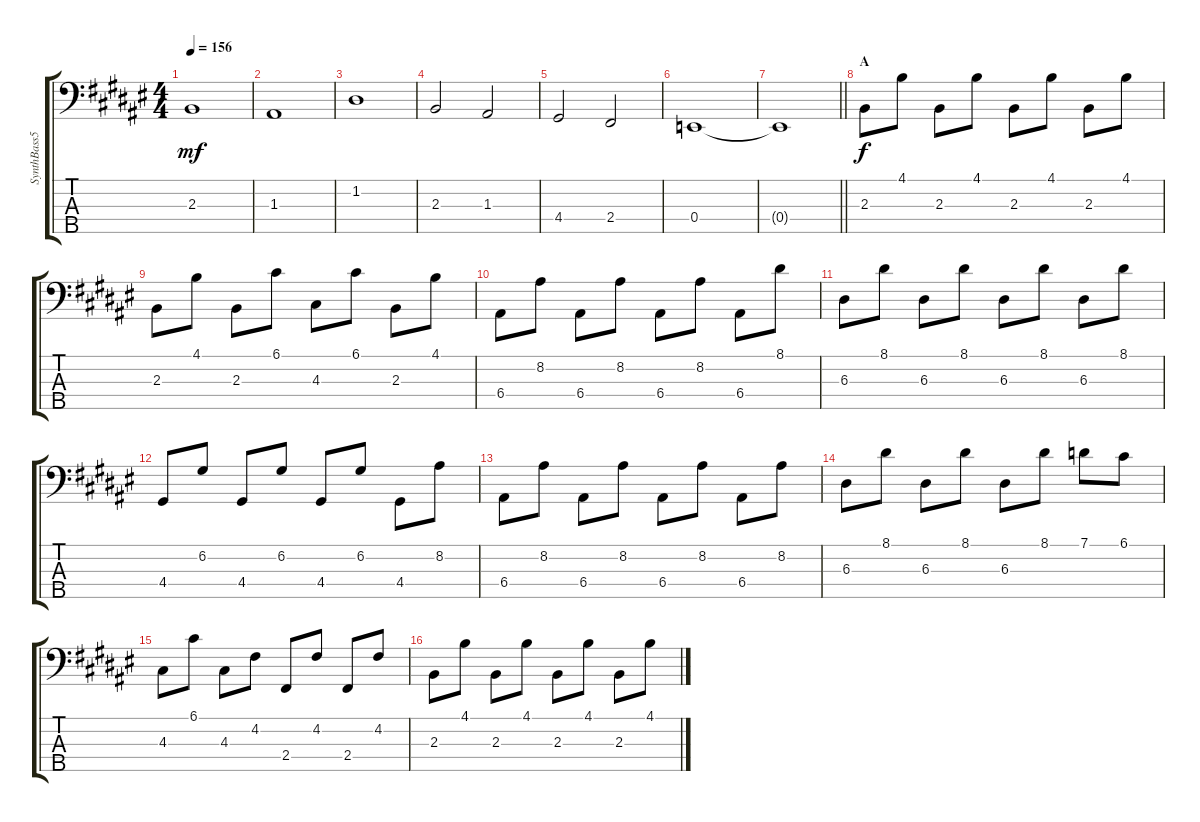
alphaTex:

\track ("SynthBass5" "SynthBass5") {instrument synthbass2}
\staff {score tabs}
\tuning (G2 D2 A1 E1 B0) {hide}
\ts (4 4)
\tempo 156
\clef f4
\ks f#
2.3{t}.1{dy mf} |
1.3.1 |
1.2.1 |
2.3.2 1.3.2 |
4.4.2 2.4.2 |
0.4.1 |
\barLineRight lightlight
0.4{t}.1 |
\section ("" "A")
2.3.8{dy f} 4.1.8 2.3.8 4.1.8 2.3.8 4.1.8 2.3.8 4.1.8 |
2.3.8 4.1.8 2.3.8 6.1.8 4.3.8 6.1.8 2.3.8 4.1.8 |
6.4.8 8.2.8 6.4.8 8.2.8 6.4.8 8.2.8 6.4.8 8.1.8 |
6.3.8 8.1.8 6.3.8 8.1.8 6.3.8 8.1.8 6.3.8 8.1.8 |
4.4.8 6.2.8 4.4.8 6.2.8 4.4.8 6.2.8 4.4.8 8.2.8 |
6.4.8 8.2.8 6.4.8 8.2.8 6.4.8 8.2.8 6.4.8 8.2.8 |
6.3.8 8.1.8 6.3.8 8.1.8 6.3.8 8.1.8 7.1.8 6.1.8 |
4.3.8 6.1.8 4.3.8 4.2.8 2.4.8 4.2.8 2.4.8 4.2.8 |
2.3.8 4.1.8 2.3.8 4.1.8 2.3.8 4.1.8 2.3.8 4.1.8
